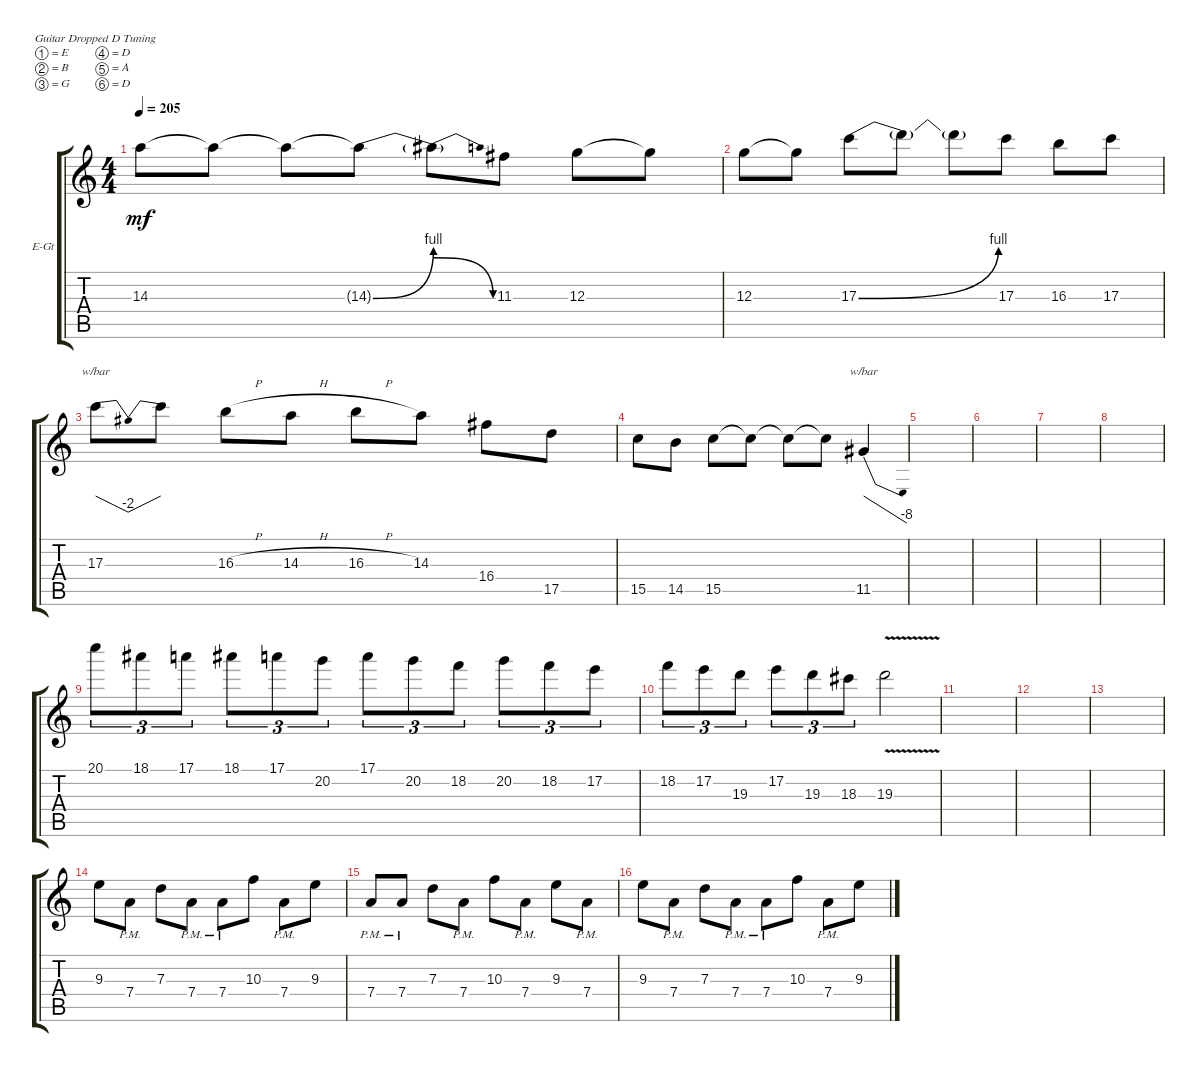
\defaultSystemsLayout 4
\bracketExtendMode groupsimilarinstruments
\firstSystemTrackNameOrientation horizontal
\otherSystemsTrackNameOrientation horizontal
\track ("solo" "E-Gt") {instrument distortionguitar}
\staff {score tabs}
\tuning (E4 B3 G3 D3 A2 D2)
\ts (4 4)
\tempo 205
\clef g2
\ks c
14.3.8{dy mf} 14.3{t}.8 14.3{t}.8 14.3{be (bend 0 0 14.399999999999999 4) t}.8 14.3{be (release 0 2 15 0) t}.8 11.3.8 12.3.8 12.3{t}.8 |
12.3.8 12.3{t}.8 17.3{be (bend 0 0 15 4)}.8 17.3{t}.8 17.3{t}.8 17.3.8 16.3.8 17.3.8 |
17.3.8{tbe (dip default 0 0 15 -8 39 0)} 17.3{t}.8 16.3{h}.8 14.3{h}.8 16.3{h}.8 14.3.8 16.4.8 17.5.8 |
15.5.8 14.5.8 15.5.8 15.5{t}.8 15.5{t}.8 15.5{t}.8 11.5.4{tbe (dive default 0 0 59.4 -32)} |
|
|
|
|
20.1.8{tu (3 2)} 18.1.8{tu (3 2)} 17.1.8{tu (3 2)} 18.1.8{tu (3 2)} 17.1.8{tu (3 2)} 20.2.8{tu (3 2)} 17.1.8{tu (3 2)} 20.2.8{tu (3 2)} 18.2.8{tu (3 2)} 20.2.8{tu (3 2)} 18.2.8{tu (3 2)} 17.2.8{tu (3 2)} |
18.2.8{tu (3 2)} 17.2.8{tu (3 2)} 19.3.8{tu (3 2)} 17.2.8{tu (3 2)} 19.3.8{tu (3 2)} 18.3.8{tu (3 2)} 19.3{v}.2 |
|
|
|
9.3.8 7.4{pm}.8 7.3.8 7.4{pm}.8 7.4{pm}.8 10.3.8 7.4{pm}.8 9.3.8 |
7.4{pm}.8 7.4{pm}.8 7.3.8 7.4{pm}.8 10.3.8 7.4{pm}.8 9.3.8 7.4{pm}.8 |
9.3.8 7.4{pm}.8 7.3.8 7.4{pm}.8 7.4{pm}.8 10.3.8 7.4{pm}.8 9.3.8
